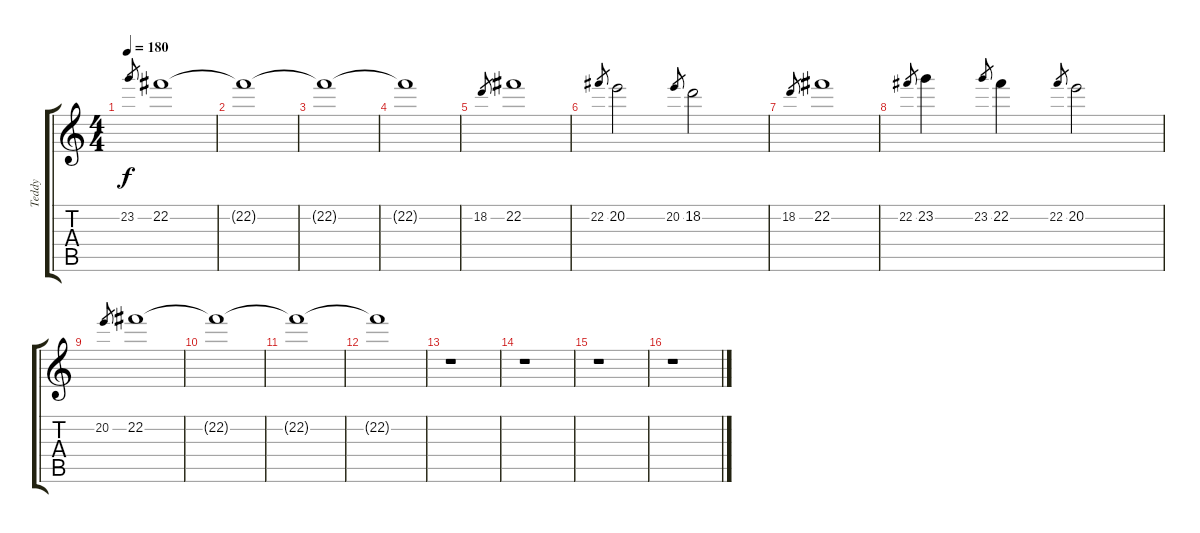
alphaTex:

\track ("Teddy" "Teddy") {instrument distortionguitar}
\staff {score tabs}
\tuning (Db4 Ab3 E3 B2 Gb2 B1) {hide}
\ts (4 4)
\tempo 180
\clef g2
\ks c
23.2.8{gr dy f} 22.2.1{volume 0} |
22.2{t}.1 |
22.2{t}.1 |
22.2{t}.1 |
18.2.8{gr} 22.2.1{volume 16} |
22.2.8{gr} 20.2.2 20.2.8{gr} 18.2.2 |
18.2.8{gr} 22.2.1 |
22.2.8{gr} 23.2.4 23.2.8{gr} 22.2.4 22.2.8{gr} 20.2.2 |
20.2.8{gr} 22.2.1{volume 0} |
22.2{t}.1 |
22.2{t}.1 |
22.2{t}.1 |
r.1 |
r.1 |
r.1 |
r.1
